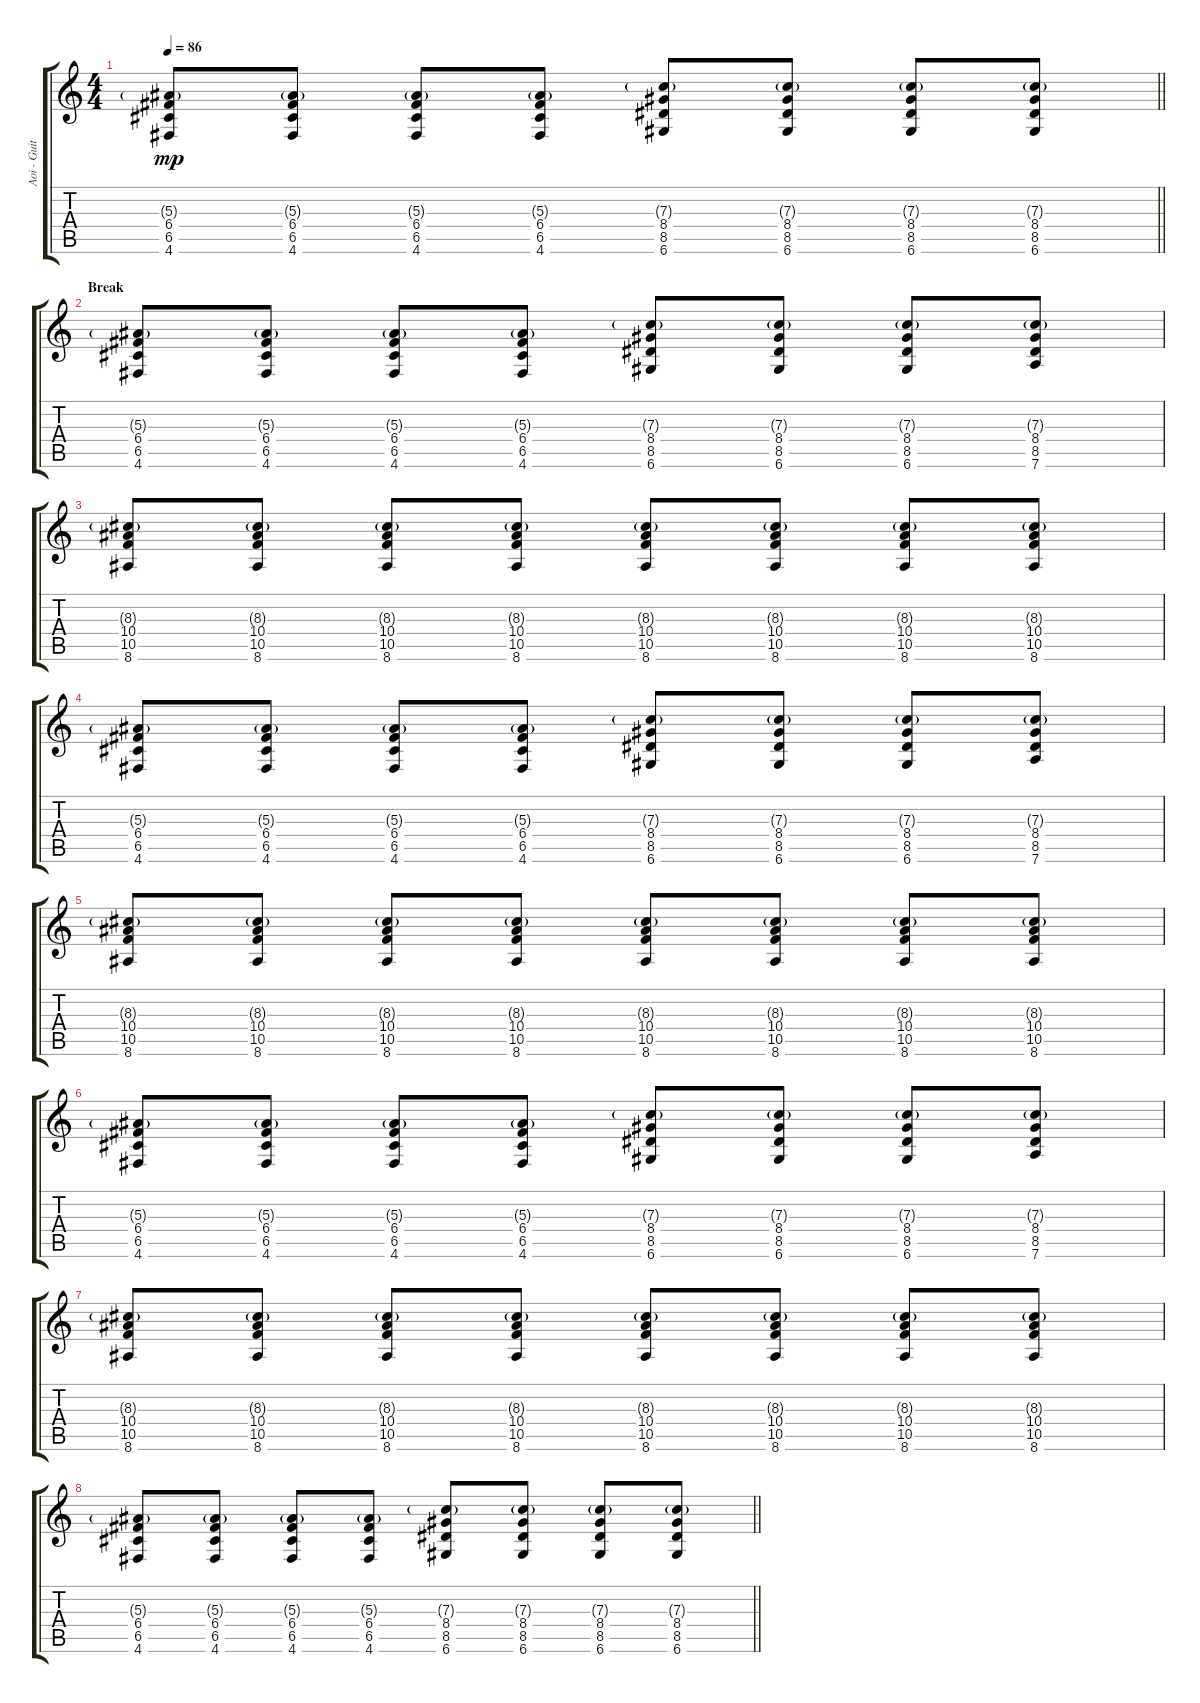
\track ("Aoi - Guitar 2 [Low Neck]" "Aoi - Guit") {instrument overdrivenguitar}
\staff {score tabs}
\tuning (D4 A3 F3 C3 G2 D2) {hide}
\ts (4 4)
\tempo 86
\clef g2
\barLineRight lightlight
\ks c
(5.3{g} 6.4 6.5 4.6).8{dy mp} (5.3{g} 6.4 6.5 4.6).8 (5.3{g} 6.4 6.5 4.6).8 (5.3{g} 6.4 6.5 4.6).8 (7.3{g} 8.4 8.5 6.6).8 (7.3{g} 8.4 8.5 6.6).8 (7.3{g} 8.4 8.5 6.6).8 (7.3{g} 8.4 8.5 6.6).8 |
\section ("" "Break")
(5.3{g} 6.4 6.5 4.6).8 (5.3{g} 6.4 6.5 4.6).8 (5.3{g} 6.4 6.5 4.6).8 (5.3{g} 6.4 6.5 4.6).8 (7.3{g} 8.4 8.5 6.6).8 (7.3{g} 8.4 8.5 6.6).8 (7.3{g} 8.4 8.5 6.6).8 (7.3{g} 8.4 8.5 7.6).8 |
(8.3{g} 10.4 10.5 8.6).8 (8.3{g} 10.4 10.5 8.6).8 (8.3{g} 10.4 10.5 8.6).8 (8.3{g} 10.4 10.5 8.6).8 (8.3{g} 10.4 10.5 8.6).8 (8.3{g} 10.4 10.5 8.6).8 (8.3{g} 10.4 10.5 8.6).8 (8.3{g} 10.4 10.5 8.6).8 |
(5.3{g} 6.4 6.5 4.6).8 (5.3{g} 6.4 6.5 4.6).8 (5.3{g} 6.4 6.5 4.6).8 (5.3{g} 6.4 6.5 4.6).8 (7.3{g} 8.4 8.5 6.6).8 (7.3{g} 8.4 8.5 6.6).8 (7.3{g} 8.4 8.5 6.6).8 (7.3{g} 8.4 8.5 7.6).8 |
(8.3{g} 10.4 10.5 8.6).8 (8.3{g} 10.4 10.5 8.6).8 (8.3{g} 10.4 10.5 8.6).8 (8.3{g} 10.4 10.5 8.6).8 (8.3{g} 10.4 10.5 8.6).8 (8.3{g} 10.4 10.5 8.6).8 (8.3{g} 10.4 10.5 8.6).8 (8.3{g} 10.4 10.5 8.6).8 |
(5.3{g} 6.4 6.5 4.6).8 (5.3{g} 6.4 6.5 4.6).8 (5.3{g} 6.4 6.5 4.6).8 (5.3{g} 6.4 6.5 4.6).8 (7.3{g} 8.4 8.5 6.6).8 (7.3{g} 8.4 8.5 6.6).8 (7.3{g} 8.4 8.5 6.6).8 (7.3{g} 8.4 8.5 7.6).8 |
(8.3{g} 10.4 10.5 8.6).8 (8.3{g} 10.4 10.5 8.6).8 (8.3{g} 10.4 10.5 8.6).8 (8.3{g} 10.4 10.5 8.6).8 (8.3{g} 10.4 10.5 8.6).8 (8.3{g} 10.4 10.5 8.6).8 (8.3{g} 10.4 10.5 8.6).8 (8.3{g} 10.4 10.5 8.6).8 |
\barLineRight lightlight
(5.3{g} 6.4 6.5 4.6).8 (5.3{g} 6.4 6.5 4.6).8 (5.3{g} 6.4 6.5 4.6).8 (5.3{g} 6.4 6.5 4.6).8 (7.3{g} 8.4 8.5 6.6).8 (7.3{g} 8.4 8.5 6.6).8 (7.3{g} 8.4 8.5 6.6).8 (7.3{g} 8.4 8.5 6.6).8
